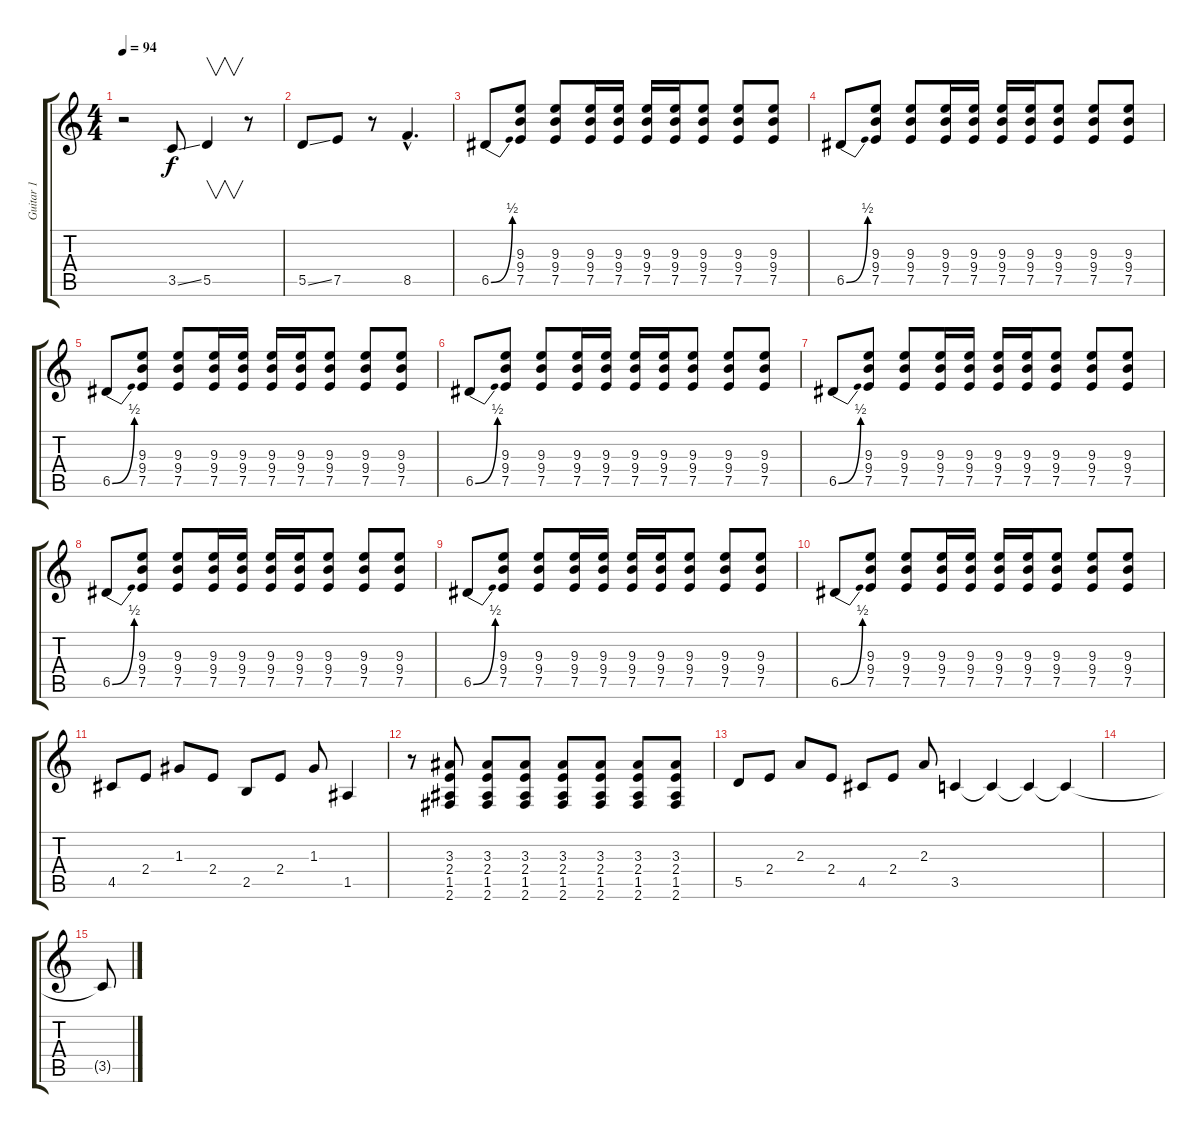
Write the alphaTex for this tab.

\track ("Guitar 1" "Guitar 1") {instrument overdrivenguitar}
\staff {score tabs}
\tuning (E4 B3 G3 D3 A2 E2) {hide}
\ts (4 4)
\tempo 94
\clef g2
\ks c
r.2{dy f} 3.5{ss}.8 5.5.4{v} r.8 |
5.5{ss}.8 7.5.8 r.8 8.5{hac}.4{d} |
6.5{be (bend 0 0 60 2)}.8 (9.3 9.4 7.5).8 (9.3 9.4 7.5).8 (9.3 9.4 7.5).16 (9.3 9.4 7.5).16 (9.3 9.4 7.5).16 (9.3 9.4 7.5).16 (9.3 9.4 7.5).8 (9.3 9.4 7.5).8 (9.3 9.4 7.5).8 |
6.5{be (bend 0 0 60 2)}.8 (9.3 9.4 7.5).8 (9.3 9.4 7.5).8 (9.3 9.4 7.5).16 (9.3 9.4 7.5).16 (9.3 9.4 7.5).16 (9.3 9.4 7.5).16 (9.3 9.4 7.5).8 (9.3 9.4 7.5).8 (9.3 9.4 7.5).8 |
6.5{be (bend 0 0 60 2)}.8 (9.3 9.4 7.5).8 (9.3 9.4 7.5).8 (9.3 9.4 7.5).16 (9.3 9.4 7.5).16 (9.3 9.4 7.5).16 (9.3 9.4 7.5).16 (9.3 9.4 7.5).8 (9.3 9.4 7.5).8 (9.3 9.4 7.5).8 |
6.5{be (bend 0 0 60 2)}.8 (9.3 9.4 7.5).8 (9.3 9.4 7.5).8 (9.3 9.4 7.5).16 (9.3 9.4 7.5).16 (9.3 9.4 7.5).16 (9.3 9.4 7.5).16 (9.3 9.4 7.5).8 (9.3 9.4 7.5).8 (9.3 9.4 7.5).8 |
6.5{be (bend 0 0 60 2)}.8 (9.3 9.4 7.5).8 (9.3 9.4 7.5).8 (9.3 9.4 7.5).16 (9.3 9.4 7.5).16 (9.3 9.4 7.5).16 (9.3 9.4 7.5).16 (9.3 9.4 7.5).8 (9.3 9.4 7.5).8 (9.3 9.4 7.5).8 |
6.5{be (bend 0 0 60 2)}.8 (9.3 9.4 7.5).8 (9.3 9.4 7.5).8 (9.3 9.4 7.5).16 (9.3 9.4 7.5).16 (9.3 9.4 7.5).16 (9.3 9.4 7.5).16 (9.3 9.4 7.5).8 (9.3 9.4 7.5).8 (9.3 9.4 7.5).8 |
6.5{be (bend 0 0 60 2)}.8 (9.3 9.4 7.5).8 (9.3 9.4 7.5).8 (9.3 9.4 7.5).16 (9.3 9.4 7.5).16 (9.3 9.4 7.5).16 (9.3 9.4 7.5).16 (9.3 9.4 7.5).8 (9.3 9.4 7.5).8 (9.3 9.4 7.5).8 |
6.5{be (bend 0 0 60 2)}.8 (9.3 9.4 7.5).8 (9.3 9.4 7.5).8 (9.3 9.4 7.5).16 (9.3 9.4 7.5).16 (9.3 9.4 7.5).16 (9.3 9.4 7.5).16 (9.3 9.4 7.5).8 (9.3 9.4 7.5).8 (9.3 9.4 7.5).8 |
4.5.8 2.4.8 1.3.8 2.4.8 2.5.8 2.4.8 1.3.8 1.5.4 |
r.8 (3.3 2.4 1.5 2.6).8 (3.3 2.4 1.5 2.6).8 (3.3 2.4 1.5 2.6).8 (3.3 2.4 1.5 2.6).8 (3.3 2.4 1.5 2.6).8 (3.3 2.4 1.5 2.6).8 (3.3 2.4 1.5 2.6).8 |
5.5.8 2.4.8 2.3.8 2.4.8 4.5.8 2.4.8 2.3.8 3.5.4 3.5{t}.4 3.5{t}.4 3.5{t}.4 |
|
3.5{t}.8
